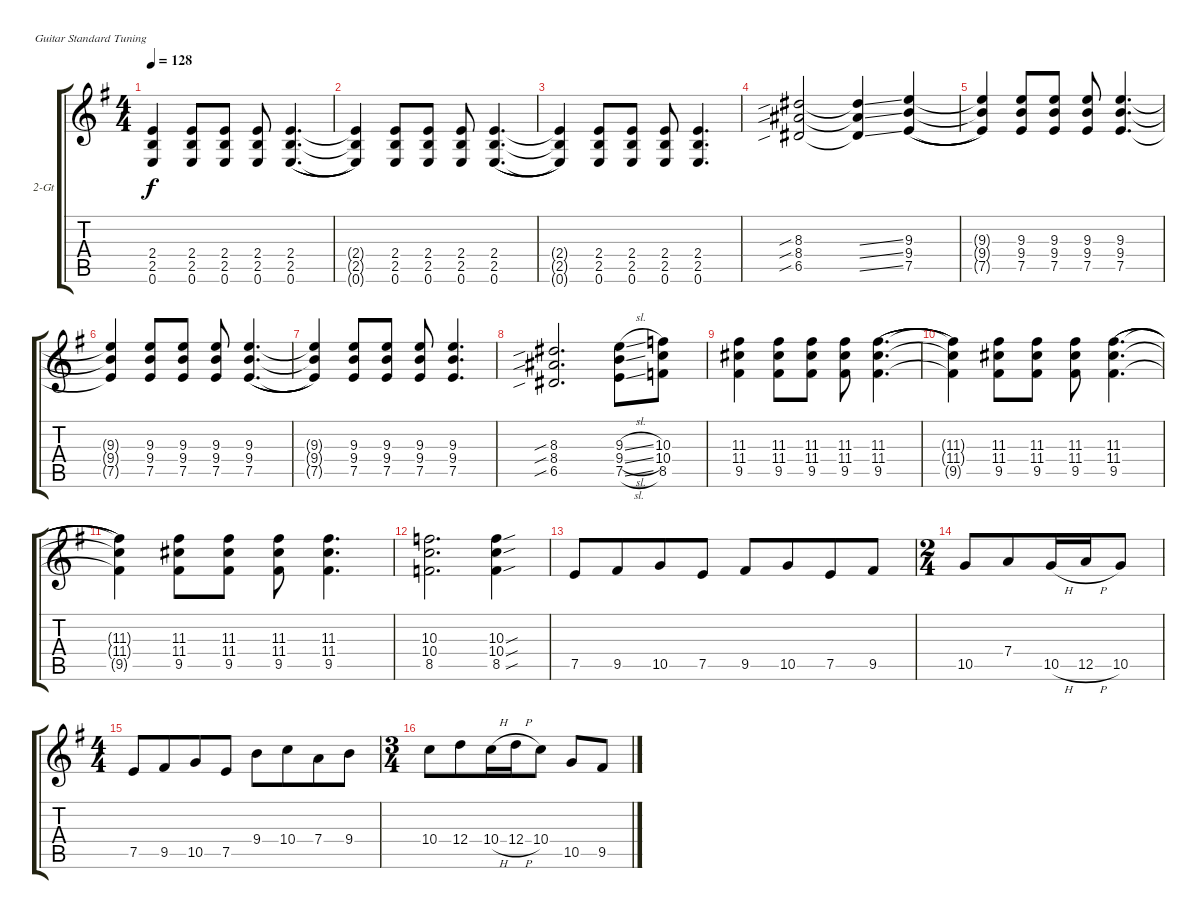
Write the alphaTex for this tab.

\bracketExtendMode groupsimilarinstruments
\firstSystemTrackNameOrientation horizontal
\otherSystemsTrackNameOrientation horizontal
\track ("2-Gt" "2-Gt") {instrument distortionguitar}
\staff {score tabs}
\tuning (E4 B3 G3 D3 A2 E2)
\ts (4 4)
\beaming (8 4 4 6)
\tempo 128
\clef g2
\scale
1.08575
\ks g
(0.6 2.5 2.4).4{dy f} (0.6 2.5 2.4).8 (0.6 2.5 2.4).8 (0.6 2.5 2.4).8 (0.6 2.5 2.4).4{d legatoorigin} |
\scale
0.91425 (0.6{t} 2.5{t} 2.4{t}).4 (0.6 2.5 2.4).8 (0.6 2.5 2.4).8 (0.6 2.5 2.4).8 (0.6 2.5 2.4).4{d legatoorigin} |
\scale
1.05549 (0.6{t} 2.5{t} 2.4{t}).4 (0.6 2.5 2.4).8 (0.6 2.5 2.4).8 (0.6 2.5 2.4).8 (0.6 2.5 2.4).4{d} |
\scale
0.944515 (8.4{sib} 6.5{sib} 8.3{sib}).2 (8.4{ss t} 6.5{ss t} 8.3{ss t}).4 (7.5 9.4 9.3).4{legatoorigin} |
\scale
1.05549 (7.5{t} 9.4{t} 9.3{t}).4 (7.5 9.4 9.3).8 (7.5 9.4 9.3).8 (7.5 9.4 9.3).8 (7.5 9.4 9.3).4{d} |
\scale
0.944515 (7.5{t} 9.4{t} 9.3{t}).4 (7.5 9.4 9.3).8 (7.5 9.4 9.3).8 (7.5 9.4 9.3).8 (7.5 9.4 9.3).4{d legatoorigin} |
\scale
1.05549 (7.5{t} 9.4{t} 9.3{t}).4 (7.5 9.4 9.3).8 (7.5 9.4 9.3).8 (7.5 9.4 9.3).8 (7.5 9.4 9.3).4{d} |
\scale
0.944515 (8.4{sib} 6.5{sib} 8.3{sib}).2{d} (9.4{sl} 7.5{sl} 9.3{sl}).8 (10.4 8.5 10.3).8 |
\scale
1.05549 (9.5 11.4 11.3).4 (9.5 11.4 11.3).8 (9.5 11.4 11.3).8 (9.5 11.4 11.3).8 (9.5 11.4 11.3).4{d legatoorigin} |
\scale
0.944515 (9.5{t} 11.4{t} 11.3{t}).4 (9.5 11.4 11.3).8 (9.5 11.4 11.3).8 (9.5 11.4 11.3).8 (9.5 11.4 11.3).4{d legatoorigin} |
\scale
1.05549 (9.5{t} 11.4{t} 11.3{t}).4 (9.5 11.4 11.3).8 (9.5 11.4 11.3).8 (9.5 11.4 11.3).8 (9.5 11.4 11.3).4{d} |
\scale
0.944515 (8.5 10.4 10.3).2{d} (8.5{sou} 10.4{sou} 10.3{sou}).4 |
\scale
1.05549 7.5.8 9.5.8 10.5.8 7.5.8 9.5.8 10.5.8 7.5.8 9.5.8 |
\ts (2 4)
\beaming (8 4 4 6)
\scale
0.944515 10.5.8 7.4.8 10.5{h}.16 12.5{h}.16 10.5.8 |
\ts (4 4)
\beaming (8 4 4 6)
\scale
1.08575 7.5.8 9.5.8 10.5.8 7.5.8 9.4.8 10.4.8 7.4.8 9.4.8 |
\ts (3 4)
\beaming (8 4 4 6)
\scale
0.91425 10.4.8 12.4.8 10.4{h}.16 12.4{h}.16 10.4.8 10.5.8 9.5.8
